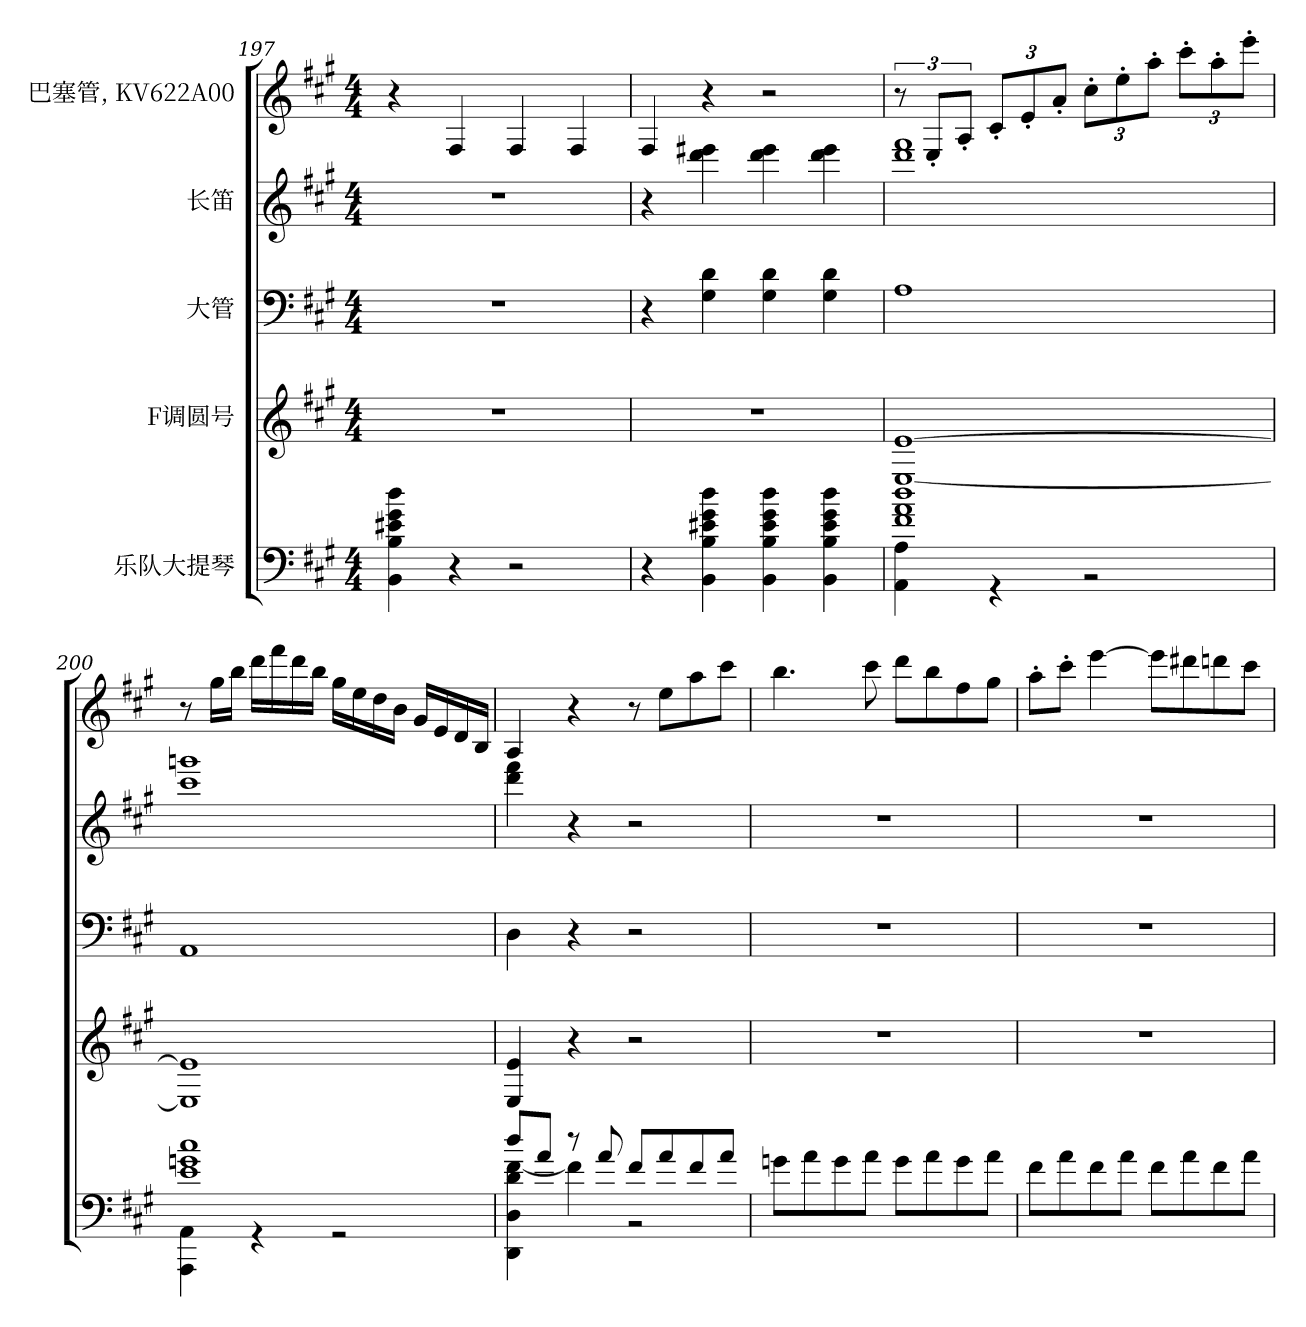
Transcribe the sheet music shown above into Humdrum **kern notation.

**kern	**kern	**kern	**kern	**kern
*part5	*part4	*part3	*part2	*part1
*staff5	*staff4	*staff3	*staff2	*staff1
*I"乐队大提琴	*I"F调圆号	*I"大管	*I"长笛	*I"巴塞管, KV622A00
*clefF4	*clefG2	*clefF4	*clefG2	*clefG2
*	*ITrd4c7	*	*	*ITrd4c7
*k[f#c#g#]	*k[f#c#]	*k[f#c#g#]	*k[f#c#g#]	*k[f#c#]
*M4/4	*M4/4	*M4/4	*M4/4	*M4/4
=197	=197	=197	=197	=197
4BB\ 4B\ 4e#X\ 4g#\ 4dd\	1r	1r	1r	4r
4r	.	.	.	4BB/
2r	.	.	.	4BB/
.	.	.	.	4BB/
=198	=198	=198	=198	=198
4r	1r	4r	4r	4BB/
4BB\ 4B\ 4e#X\ 4g#\ 4dd\	.	4G#\ 4d\	4ddd\ 4eee#X\	4r
4BB\ 4B\ 4e#\ 4g#\ 4dd\	.	4G#\ 4d\	4ddd\ 4eee#\	2r
4BB\ 4B\ 4e#\ 4g#\ 4dd\	.	4G#\ 4d\	4ddd\ 4eee#\	.
!!LO:LB:g=z
=199	=199	=199	=199	=199
*^	*	*	*	*
1f# 1a 1dd	4AA\ 4A\	[1AA [1A	1A	1ddd 1fff#	12r
.	.	.	.	.	12AA'/L
.	.	.	.	.	12D'/J
*	*	*	*	*	*Xbrackettup
.	4r	.	.	.	12F#'/L
.	.	.	.	.	12A'/
.	.	.	.	.	12d'/J
.	2r	.	.	.	12f#'\L
.	.	.	.	.	12a'\
.	.	.	.	.	12dd'\J
.	.	.	.	.	12ff#'\L
.	.	.	.	.	12dd'\
.	.	.	.	.	12aa'\J
=200	=200	=200	=200	=200	=200
1e 1gn 1cc#	4AAA\ 4AA\	1AA] 1A]	1AA	1ccc# 1gggn	8r
.	.	.	.	.	16cc#\LL
.	.	.	.	.	16ee\JJ
.	4r	.	.	.	16gg\LL
.	.	.	.	.	16bb\
.	.	.	.	.	16gg\
.	.	.	.	.	16ee\JJ
.	2r	.	.	.	16cc#\LL
.	.	.	.	.	16a\
.	.	.	.	.	16g\
.	.	.	.	.	16e\JJ
.	.	.	.	.	16c#/LL
.	.	.	.	.	16A/
.	.	.	.	.	16G/
.	.	.	.	.	16E/JJ
!!LO:PB:g=z
=201	=201	=201	=201	=201	=201
8dd/L	4DD\ 4D\ 4d\ [4f#\	4AA/ 4A/	4D\	4ddd\ 4fff#\	4D/
8a/J	.	.	.	.	.
8r	4f#\]	4r	4r	4r	4r
8a/	.	.	.	.	.
8f#/L	2r	2r	2r	2r	8r
8a/	.	.	.	.	8a\L
8f#/	.	.	.	.	8dd\
8a/J	.	.	.	.	8ff#\J
*v	*v	*	*	*	*
=202	=202	=202	=202	=202
8gn\L	1r	1r	1r	4.ee\
8a\	.	.	.	.
8g\	.	.	.	.
8a\J	.	.	.	8ff#\
8g\L	.	.	.	8gg\L
8a\	.	.	.	8ee\
8g\	.	.	.	8b\
8a\J	.	.	.	8cc#\J
=203	=203	=203	=203	=203
8f#\L	1r	1r	1r	8dd'\L
8a\	.	.	.	8ff#'\J
8f#\	.	.	.	[4aa\
8a\J	.	.	.	.
8f#\L	.	.	.	8aa\L]
8a\	.	.	.	8gg#X\
8f#\	.	.	.	8ggn\
8a\J	.	.	.	8ff#\J
=	=	=	=	=
*-	*-	*-	*-	*-
